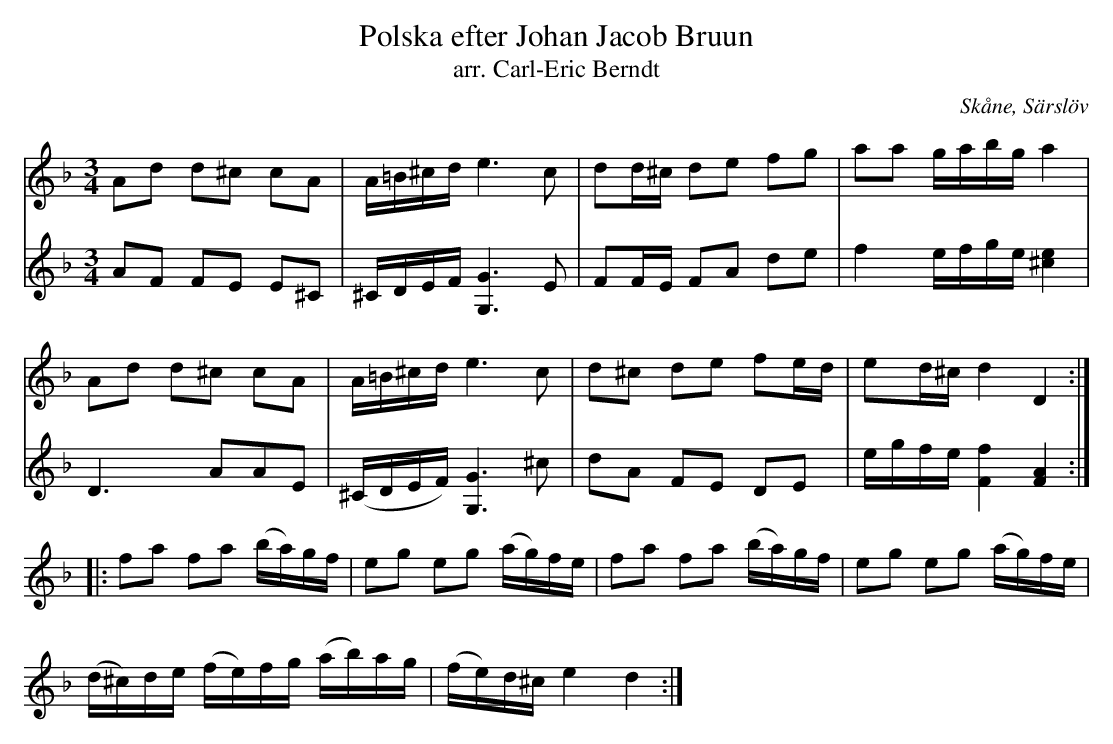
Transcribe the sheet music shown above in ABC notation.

X:1
T:Polska efter Johan Jacob Bruun
T:arr. Carl-Eric Berndt
O:Skåne, Särslöv
M:3/4
L:1/8
K:Dm
V:1
Ad d^c cA | A/=B/^c/d/ e2>c2 | dd/^c/ de fg | aa g/a/b/g/ a2 |
Ad d^c cA | A/=B/^c/d/ e2>c2 | d^c de fe/d/ | ed/^c/ d2 D2 ::
fa fa (b/a/)g/f/ | eg eg (a/g/)f/e/ | fa fa (b/a/)g/f/ | eg eg (a/g/)f/e/ |
(d/^c/)d/e/ (f/e/)f/g/ (a/b/)a/g/ | (f/e/)d/^c/ e2 d2 :|
V:2
AF FE E^C | ^C/D/E/F/ [G2G,2]>E2 | FF/E/ FA de | f2 e/f/g/e/ [e2^c2] |
D3 AAE | (^C/D/E/F/) [G2G,2]>^c2 | dA FE DE | e/g/f/e/ [f2F2] [A2F2] ::
V:3
